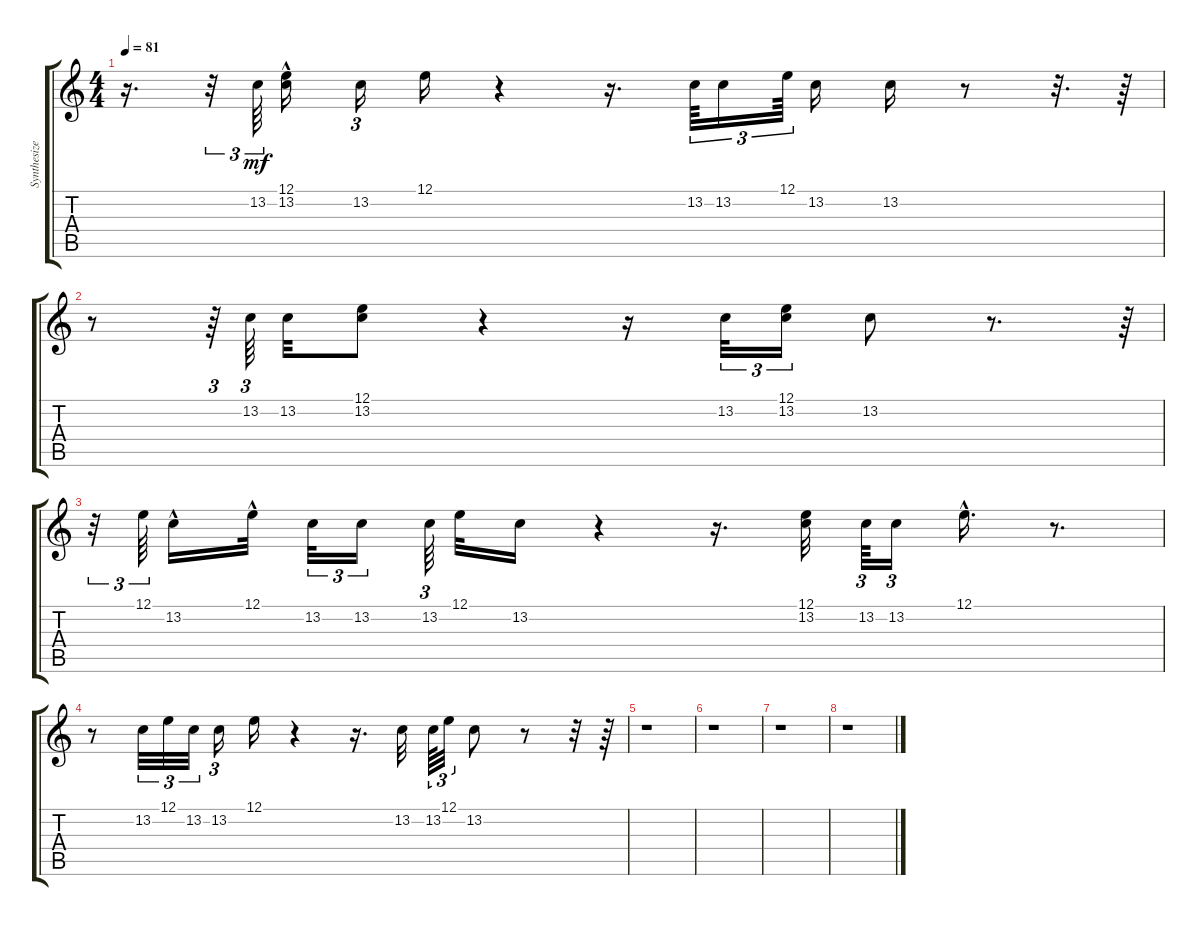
\track ("Synthesizer III" "Synthesize") {instrument lead8bassandlead}
\staff {score tabs}
\tuning (E4 B3 G3 D3 A2 E2) {hide}
\ts (4 4)
\tempo 81
\clef g2
\ks c
r.16{d dy mf} r.32{tu (3 2)} 13.2.64{tu (3 2)} (12.1{hac} 13.2).16 13.2.16{tu (3 2)} 12.1.16 r.4 r.16{d} 13.2.64{tu (3 2)} 13.2.16{tu (3 2)} 12.1.64{tu (3 2)} 13.2.16 13.2.16 r.8 r.32{d} r.64 |
r.8 r.64{tu (3 2)} 13.2.64{tu (3 2)} 13.2.32 (12.1 13.2).8 r.4 r.16 13.2.32{tu (3 2)} (12.1 13.2).16{tu (3 2)} 13.2.8 r.8{d} r.64{tu (3 2)} |
r.32{tu (3 2)} 12.1.64{tu (3 2)} 13.2{hac}.16 12.1{hac}.32 13.2.32{tu (3 2)} 13.2.16{tu (3 2)} 13.2.64{tu (3 2)} 12.1.32 13.2.16 r.4 r.16{d} (12.1 13.2).32 13.2.64{tu (3 2)} 13.2.16{tu (3 2)} 12.1{hac}.16{d} r.8{d} |
r.8 13.2.32{tu (3 2)} 12.1.32{tu (3 2)} 13.2.32{tu (3 2)} 13.2.16{tu (3 2)} 12.1.16 r.4 r.16{d} 13.2.32 13.2.64{tu (3 2)} 12.1.32{tu (3 2)} 13.2.8 r.8 r.32 r.64 |
r.1 |
r.1 |
r.1 |
r.1
